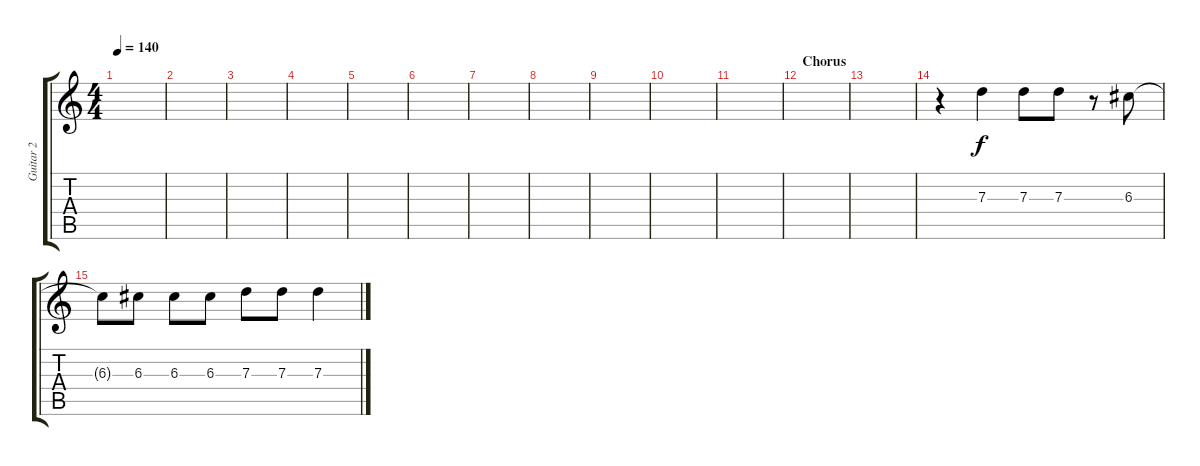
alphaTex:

\track ("Guitar 2" "Guitar 2") {instrument overdrivenguitar}
\staff {score tabs}
\tuning (E4 B3 G3 D3 A2 E2) {hide}
\ts (4 4)
\tempo 140
\clef g2
\ks c
|
|
|
|
|
|
|
|
|
|
|
\section ("" "Chorus")
|
|
r.4 7.3.4{dy f} 7.3.8 7.3.8 r.8 6.3.8 |
6.3{t}.8 6.3.8 6.3.8 6.3.8 7.3.8 7.3.8 7.3.4
